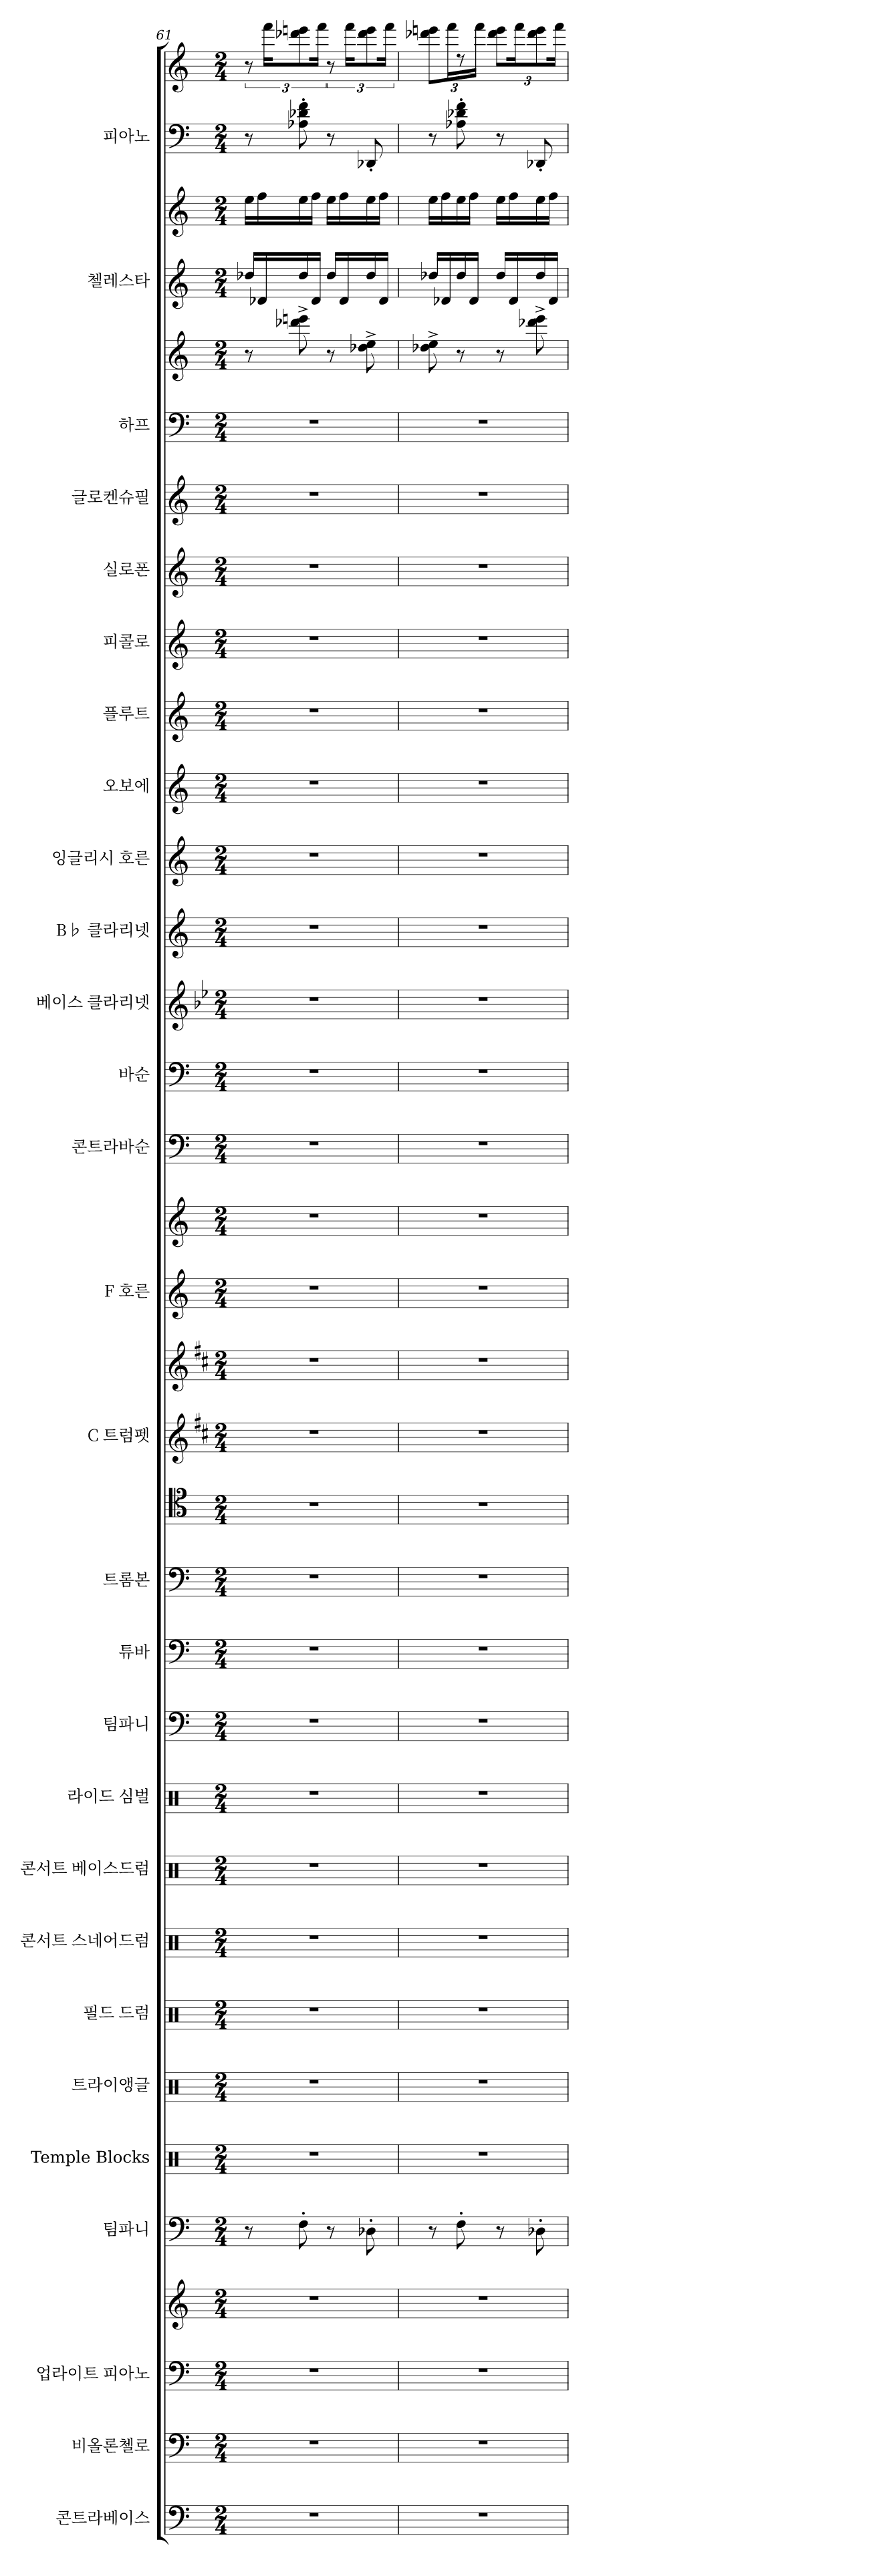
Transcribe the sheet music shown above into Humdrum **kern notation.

**kern	**kern	**kern	**kern	**kern	**kern	**kern	**kern	**kern	**kern	**kern	**kern	**kern	**kern	**kern	**kern	**kern	**kern	**kern	**kern	**kern	**kern	**kern	**kern	**kern	**kern	**kern	**kern	**kern	**kern	**kern	**kern	**kern	**kern	**kern
*part28	*part27	*part26	*part26	*part25	*part24	*part23	*part22	*part21	*part20	*part19	*part18	*part17	*part16	*part16	*part15	*part15	*part14	*part14	*part13	*part12	*part11	*part10	*part9	*part8	*part7	*part6	*part5	*part4	*part3	*part3	*part2	*part2	*part1	*part1
*staff35	*staff34	*staff33	*staff32	*staff31	*staff30	*staff29	*staff28	*staff27	*staff26	*staff25	*staff24	*staff23	*staff22	*staff21	*staff20	*staff19	*staff18	*staff17	*staff16	*staff15	*staff14	*staff13	*staff12	*staff11	*staff10	*staff9	*staff8	*staff7	*staff6	*staff5	*staff4	*staff3	*staff2	*staff1
*I"콘트라베이스	*I"비올론첼로	*I"업라이트 피아노	*	*I"팀파니	*I"Temple Blocks	*I"트라이앵글	*I"필드 드럼	*I"콘서트 스네어드럼	*I"콘서트 베이스드럼	*I"라이드 심벌	*I"팀파니	*I"튜바	*I"트롬본	*	*I"C 트럼펫	*	*I"F 호른	*	*I"콘트라바순	*I"바순	*I"베이스 클라리넷	*I"B♭ 클라리넷	*I"잉글리시 호른	*I"오보에	*I"플루트	*I"피콜로	*I"실로폰	*I"글로켄슈필	*I"하프	*	*I"첼레스타	*	*I"피아노	*
*	*	*	*	*	*I'Tmp. Bl.	*	*	*	*	*	*	*	*	*	*	*	*	*	*	*	*	*	*	*	*	*	*	*	*	*	*	*	*	*
!!LO:LB:g=z
*clefF4	*clefF4	*clefF4	*clefG2	*clefF4	*clefX	*clefX	*clefX	*clefX	*clefX	*clefX	*clefF4	*clefF4	*clefF4	*clefC4	*clefG2	*clefG2	*clefG2	*clefG2	*clefF4	*clefF4	*clefG2	*clefG2	*clefG2	*clefG2	*clefG2	*clefG2	*clefG2	*clefG2	*clefF4	*clefG2	*clefG2	*clefG2	*clefF4	*clefG2
*ITrd7c12	*	*	*	*	*	*	*	*	*	*	*	*	*	*	*ITrd1c2	*ITrd1c2	*ITrd4c7	*ITrd4c7	*ITrd7c12	*	*ITrd8c14	*ITrd1c2	*ITrd4c7	*	*	*ITrd-7c-12	*ITrd-7c-12	*ITrd-14c-24	*	*	*ITrd-7c-12	*ITrd-7c-12	*	*
*k[]	*k[]	*k[]	*k[]	*k[]	*k[]	*k[]	*k[]	*k[]	*k[]	*k[]	*k[]	*k[]	*k[]	*k[]	*k[]	*k[]	*k[b-]	*k[b-]	*k[]	*k[]	*k[b-e-]	*k[b-e-]	*k[b-]	*k[]	*k[]	*k[]	*k[]	*k[]	*k[]	*k[]	*k[]	*k[]	*k[]	*k[]
*M2/4	*M2/4	*M2/4	*M2/4	*M2/4	*M2/4	*M2/4	*M2/4	*M2/4	*M2/4	*M2/4	*M2/4	*M2/4	*M2/4	*M2/4	*M2/4	*M2/4	*M2/4	*M2/4	*M2/4	*M2/4	*M2/4	*M2/4	*M2/4	*M2/4	*M2/4	*M2/4	*M2/4	*M2/4	*M2/4	*M2/4	*M2/4	*M2/4	*M2/4	*M2/4
=61	=61	=61	=61	=61	=61	=61	=61	=61	=61	=61	=61	=61	=61	=61	=61	=61	=61	=61	=61	=61	=61	=61	=61	=61	=61	=61	=61	=61	=61	=61	=61	=61	=61	=61
2r	2r	2r	2r	8r	2r	2r	2r	2r	2r	2r	2r	2r	2r	2r	2r	2r	2r	2r	2r	2r	2r	2r	2r	2r	2r	2r	2r	2r	2r	8r	16ddd-X/LL	16eee\LL	8r	12r
.	.	.	.	.	.	.	.	.	.	.	.	.	.	.	.	.	.	.	.	.	.	.	.	.	.	.	.	.	.	.	16dd-X/	16fff\	.	.
.	.	.	.	.	.	.	.	.	.	.	.	.	.	.	.	.	.	.	.	.	.	.	.	.	.	.	.	.	.	.	.	.	.	24fff\KL
*	*	*	*	*	*	*	*	*	*	*	*	*	*	*	*	*	*	*	*	*	*	*	*	*	*	*	*	*	*	*	*	*	*	*Xbrackettup
.	.	.	.	8F'\	.	.	.	.	.	.	.	.	.	.	.	.	.	.	.	.	.	.	.	.	.	.	.	.	.	8ddd-X\^ 8eeen\^	16ddd-/	16eee\	8A-X\' 8d-X\' 8f\'	12ddd-X\ 12eeen\
.	.	.	.	.	.	.	.	.	.	.	.	.	.	.	.	.	.	.	.	.	.	.	.	.	.	.	.	.	.	.	16dd-/JJ	16fff\JJ	.	.
.	.	.	.	.	.	.	.	.	.	.	.	.	.	.	.	.	.	.	.	.	.	.	.	.	.	.	.	.	.	.	.	.	.	24fff\Jk
*	*	*	*	*	*	*	*	*	*	*	*	*	*	*	*	*	*	*	*	*	*	*	*	*	*	*	*	*	*	*	*	*	*	*brackettup
.	.	.	.	8r	.	.	.	.	.	.	.	.	.	.	.	.	.	.	.	.	.	.	.	.	.	.	.	.	.	8r	16ddd-/LL	16eee\LL	8r	12r
.	.	.	.	.	.	.	.	.	.	.	.	.	.	.	.	.	.	.	.	.	.	.	.	.	.	.	.	.	.	.	16dd-/	16fff\	.	.
.	.	.	.	.	.	.	.	.	.	.	.	.	.	.	.	.	.	.	.	.	.	.	.	.	.	.	.	.	.	.	.	.	.	24fff\KL
*	*	*	*	*	*	*	*	*	*	*	*	*	*	*	*	*	*	*	*	*	*	*	*	*	*	*	*	*	*	*	*	*	*	*Xbrackettup
.	.	.	.	8D-X'\	.	.	.	.	.	.	.	.	.	.	.	.	.	.	.	.	.	.	.	.	.	.	.	.	.	8dd-X\^ 8ee\^	16ddd-/	16eee\	8DD-X'/	12ddd-\ 12eee\
.	.	.	.	.	.	.	.	.	.	.	.	.	.	.	.	.	.	.	.	.	.	.	.	.	.	.	.	.	.	.	16dd-/JJ	16fff\JJ	.	.
.	.	.	.	.	.	.	.	.	.	.	.	.	.	.	.	.	.	.	.	.	.	.	.	.	.	.	.	.	.	.	.	.	.	24fff\Jk
=62	=62	=62	=62	=62	=62	=62	=62	=62	=62	=62	=62	=62	=62	=62	=62	=62	=62	=62	=62	=62	=62	=62	=62	=62	=62	=62	=62	=62	=62	=62	=62	=62	=62	=62
2r	2r	2r	2r	8r	2r	2r	2r	2r	2r	2r	2r	2r	2r	2r	2r	2r	2r	2r	2r	2r	2r	2r	2r	2r	2r	2r	2r	2r	2r	8dd-X\^ 8ee\^	16ddd-X/LL	16eee\LL	8r	12ddd-X\ 12eeen\L
.	.	.	.	.	.	.	.	.	.	.	.	.	.	.	.	.	.	.	.	.	.	.	.	.	.	.	.	.	.	.	16dd-X/	16fff\	.	.
.	.	.	.	.	.	.	.	.	.	.	.	.	.	.	.	.	.	.	.	.	.	.	.	.	.	.	.	.	.	.	.	.	.	24fff\L
*	*	*	*	*	*	*	*	*	*	*	*	*	*	*	*	*	*	*	*	*	*	*	*	*	*	*	*	*	*	*	*	*	*	*brackettup
.	.	.	.	8F'\	.	.	.	.	.	.	.	.	.	.	.	.	.	.	.	.	.	.	.	.	.	.	.	.	.	8r	16ddd-/	16eee\	8A-X\' 8d-X\' 8f\'	12rdd
.	.	.	.	.	.	.	.	.	.	.	.	.	.	.	.	.	.	.	.	.	.	.	.	.	.	.	.	.	.	.	16dd-/JJ	16fff\JJ	.	.
.	.	.	.	.	.	.	.	.	.	.	.	.	.	.	.	.	.	.	.	.	.	.	.	.	.	.	.	.	.	.	.	.	.	24fff\JJ
*	*	*	*	*	*	*	*	*	*	*	*	*	*	*	*	*	*	*	*	*	*	*	*	*	*	*	*	*	*	*	*	*	*	*Xbrackettup
.	.	.	.	8r	.	.	.	.	.	.	.	.	.	.	.	.	.	.	.	.	.	.	.	.	.	.	.	.	.	8r	16ddd-/LL	16eee\LL	8r	12ddd-\ 12eee\L
.	.	.	.	.	.	.	.	.	.	.	.	.	.	.	.	.	.	.	.	.	.	.	.	.	.	.	.	.	.	.	16dd-/	16fff\	.	.
.	.	.	.	.	.	.	.	.	.	.	.	.	.	.	.	.	.	.	.	.	.	.	.	.	.	.	.	.	.	.	.	.	.	24fff\K
.	.	.	.	8D-X'\	.	.	.	.	.	.	.	.	.	.	.	.	.	.	.	.	.	.	.	.	.	.	.	.	.	8ddd-X\^ 8eee\^	16ddd-/	16eee\	8DD-X'/	12ddd-\ 12eee\
.	.	.	.	.	.	.	.	.	.	.	.	.	.	.	.	.	.	.	.	.	.	.	.	.	.	.	.	.	.	.	16dd-/JJ	16fff\JJ	.	.
.	.	.	.	.	.	.	.	.	.	.	.	.	.	.	.	.	.	.	.	.	.	.	.	.	.	.	.	.	.	.	.	.	.	24fff\Jk
=	=	=	=	=	=	=	=	=	=	=	=	=	=	=	=	=	=	=	=	=	=	=	=	=	=	=	=	=	=	=	=	=	=	=
*-	*-	*-	*-	*-	*-	*-	*-	*-	*-	*-	*-	*-	*-	*-	*-	*-	*-	*-	*-	*-	*-	*-	*-	*-	*-	*-	*-	*-	*-	*-	*-	*-	*-	*-
